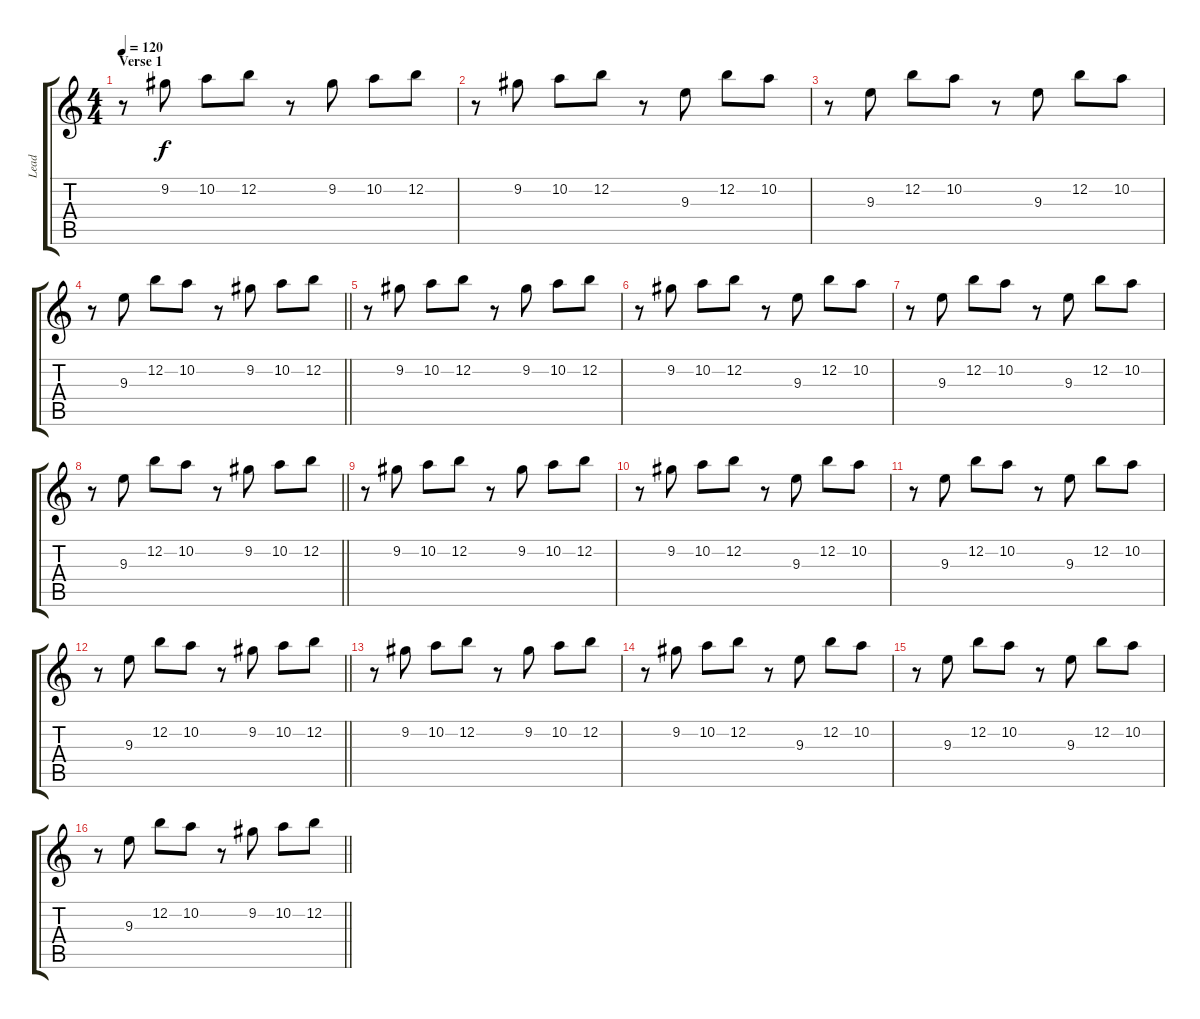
\track ("Lead" "Lead") {instrument acousticguitarsteel}
\staff {score tabs}
\tuning (E4 B3 G3 D3 A2 E2) {hide}
\ts (4 4)
\section ("" "Verse 1")
\tempo 120
\clef g2
\ks c
r.8{dy f} 9.2.8 10.2.8 12.2.8 r.8 9.2.8 10.2.8 12.2.8 |
r.8 9.2.8 10.2.8 12.2.8 r.8 9.3.8 12.2.8 10.2.8 |
r.8 9.3.8 12.2.8 10.2.8 r.8 9.3.8 12.2.8 10.2.8 |
\barLineRight lightlight
r.8 9.3.8 12.2.8 10.2.8 r.8 9.2.8 10.2.8 12.2.8 |
r.8 9.2.8 10.2.8 12.2.8 r.8 9.2.8 10.2.8 12.2.8 |
r.8 9.2.8 10.2.8 12.2.8 r.8 9.3.8 12.2.8 10.2.8 |
r.8 9.3.8 12.2.8 10.2.8 r.8 9.3.8 12.2.8 10.2.8 |
\barLineRight lightlight
r.8 9.3.8 12.2.8 10.2.8 r.8 9.2.8 10.2.8 12.2.8 |
r.8 9.2.8 10.2.8 12.2.8 r.8 9.2.8 10.2.8 12.2.8 |
r.8 9.2.8 10.2.8 12.2.8 r.8 9.3.8 12.2.8 10.2.8 |
r.8 9.3.8 12.2.8 10.2.8 r.8 9.3.8 12.2.8 10.2.8 |
\barLineRight lightlight
r.8 9.3.8 12.2.8 10.2.8 r.8 9.2.8 10.2.8 12.2.8 |
r.8 9.2.8 10.2.8 12.2.8 r.8 9.2.8 10.2.8 12.2.8 |
r.8 9.2.8 10.2.8 12.2.8 r.8 9.3.8 12.2.8 10.2.8 |
r.8 9.3.8 12.2.8 10.2.8 r.8 9.3.8 12.2.8 10.2.8 |
\barLineRight lightlight
r.8 9.3.8 12.2.8 10.2.8 r.8 9.2.8 10.2.8 12.2.8
